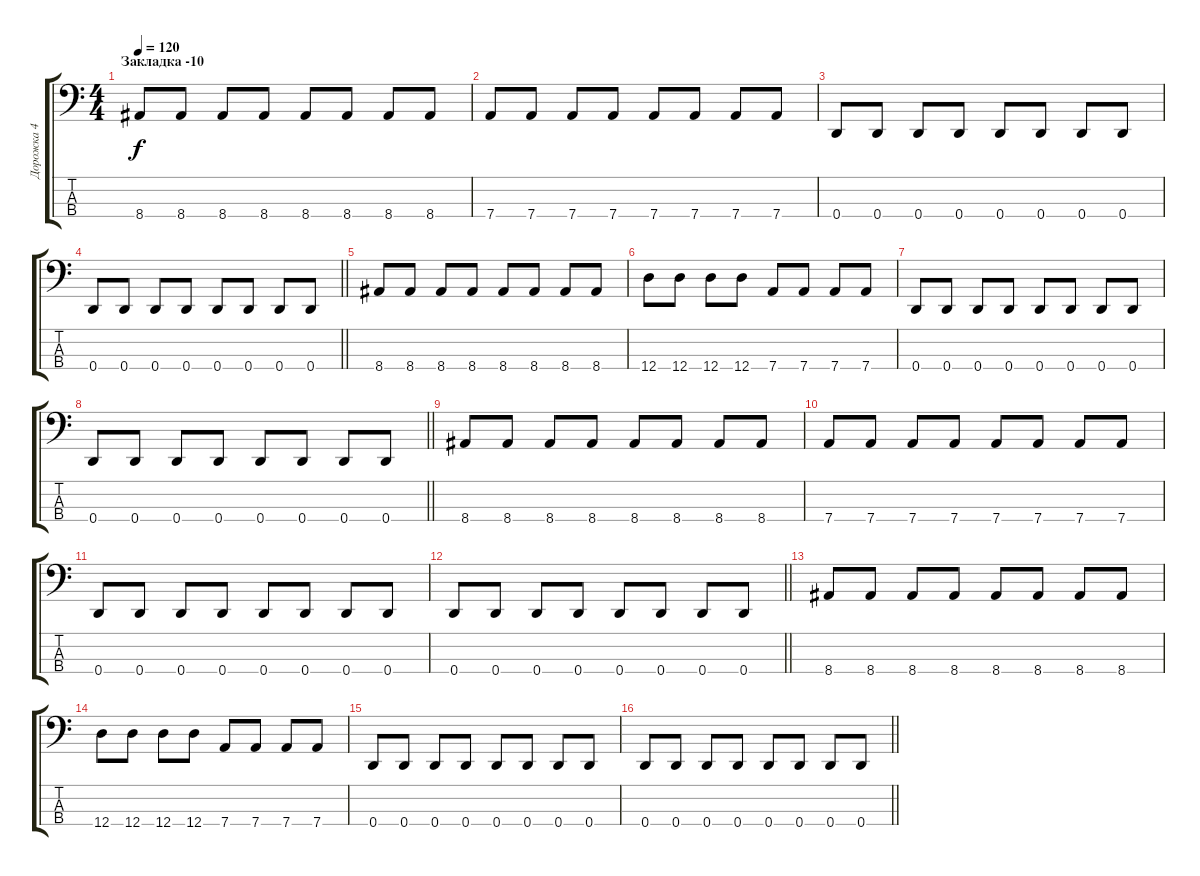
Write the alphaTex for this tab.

\track ("Дорожка 4" "Дорожка 4") {instrument electricbassfinger}
\staff {score tabs}
\tuning (G2 D2 A1 D1) {hide}
\ts (4 4)
\section ("" "Закладка -10")
\tempo 120
\clef f4
\ks c
8.4.8{dy f} 8.4.8 8.4.8 8.4.8 8.4.8 8.4.8 8.4.8 8.4.8 |
7.4.8 7.4.8 7.4.8 7.4.8 7.4.8 7.4.8 7.4.8 7.4.8 |
0.4.8 0.4.8 0.4.8 0.4.8 0.4.8 0.4.8 0.4.8 0.4.8 |
\barLineRight lightlight
0.4.8 0.4.8 0.4.8 0.4.8 0.4.8 0.4.8 0.4.8 0.4.8 |
8.4.8 8.4.8 8.4.8 8.4.8 8.4.8 8.4.8 8.4.8 8.4.8 |
12.4.8 12.4.8 12.4.8 12.4.8 7.4.8 7.4.8 7.4.8 7.4.8 |
0.4.8 0.4.8 0.4.8 0.4.8 0.4.8 0.4.8 0.4.8 0.4.8 |
\barLineRight lightlight
0.4.8 0.4.8 0.4.8 0.4.8 0.4.8 0.4.8 0.4.8 0.4.8 |
8.4.8 8.4.8 8.4.8 8.4.8 8.4.8 8.4.8 8.4.8 8.4.8 |
7.4.8 7.4.8 7.4.8 7.4.8 7.4.8 7.4.8 7.4.8 7.4.8 |
0.4.8 0.4.8 0.4.8 0.4.8 0.4.8 0.4.8 0.4.8 0.4.8 |
\barLineRight lightlight
0.4.8 0.4.8 0.4.8 0.4.8 0.4.8 0.4.8 0.4.8 0.4.8 |
8.4.8 8.4.8 8.4.8 8.4.8 8.4.8 8.4.8 8.4.8 8.4.8 |
12.4.8 12.4.8 12.4.8 12.4.8 7.4.8 7.4.8 7.4.8 7.4.8 |
0.4.8 0.4.8 0.4.8 0.4.8 0.4.8 0.4.8 0.4.8 0.4.8 |
\barLineRight lightlight
0.4.8 0.4.8 0.4.8 0.4.8 0.4.8 0.4.8 0.4.8 0.4.8
